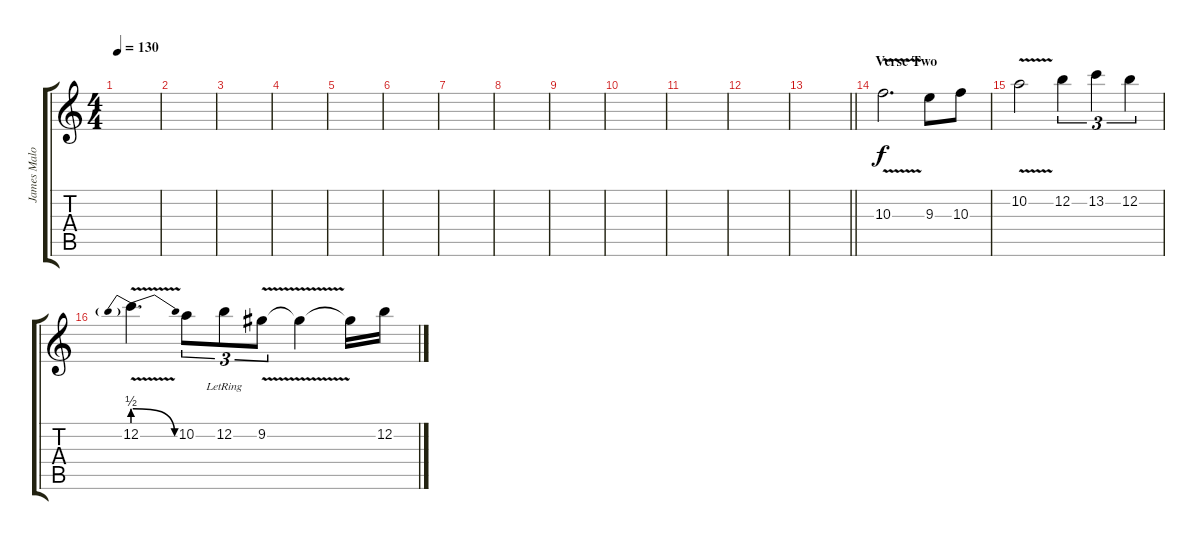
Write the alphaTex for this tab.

\track ("James Malone Lead" "James Malo") {instrument distortionguitar}
\staff {score tabs}
\tuning (E4 B3 G3 D3 A2 E2) {hide}
\ts (4 4)
\tempo 130
\clef g2
\ks c
|
|
|
|
|
|
|
|
|
|
|
|
\barLineRight lightlight
|
\section ("" "Verse Two")
10.3{v}.2{d balance 3} 9.3.8 10.3.8 |
10.2{v}.2 12.2.4{tu (3 2)} 13.2.4{tu (3 2)} 12.2.4{tu (3 2)} |
12.2{be (prebendrelease 0 2 60 0) v}.4{d} 10.2.8{tu (3 2)} 12.2{lr}.8{tu (3 2)} 9.2{v}.8{tu (3 2)} 9.2{t}.4 9.2{t}.16 12.2.16
